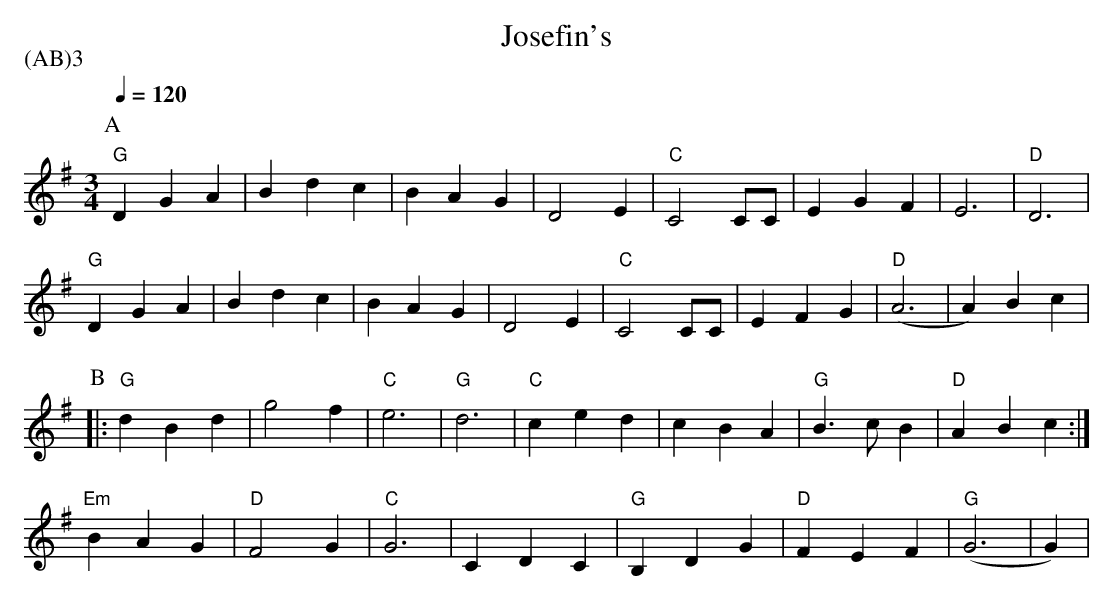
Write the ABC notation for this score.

X:1
T: Josefin's
P:(AB)3
M: 3/4
L: 1/4
Q:1/4=120
K: Gmaj
[P:A]"G"DGA|Bdc|BAG|D2 E|"C" C2 C/C/|EGF|E3|"D"D3|
"G"DGA|Bdc|BAG|D2 E|"C"C2 C/C/|EFG|("D"A3|A)Bc|
[P:B]|:"G"dBd|g2f|"C"e3|"G"d3|"C"ced|cBA|"G"B>c B|"D"ABc:|
"Em"BAG|"D"F2G|"C"G3|CDC|"G"B,DG|"D"FEF|("G"G3|G)|
